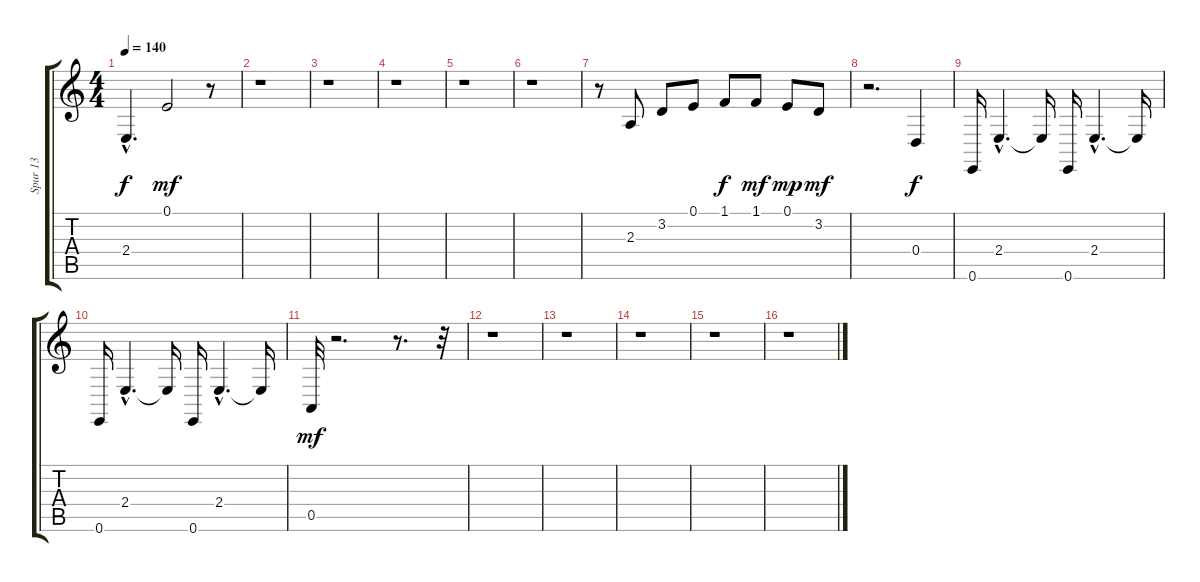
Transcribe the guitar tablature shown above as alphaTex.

\track ("Spur 13" "Spur 13") {instrument marimba}
\staff {score tabs}
\tuning (E4 B3 G3 D3 A2 E2) {hide}
\ts (4 4)
\tempo 140
\clef g2
\ks c
2.4{hac t}.4{d dy f} 0.1.2{dy mf} r.8 |
r.1 |
r.1 |
r.1 |
r.1 |
r.1 |
r.8 2.3.8 3.2.8 0.1.8 1.1.8{dy f} 1.1.8{dy mf} 0.1.8{dy mp} 3.2.8{dy mf} |
r.2{d} 0.4.4{dy f} |
0.6.16 2.4{hac}.4{d} 2.4{t}.16 0.6.16 2.4{hac}.4{d} 2.4{t}.16 |
0.6.16 2.4{hac}.4{d} 2.4{t}.16 0.6.16 2.4{hac}.4{d} 2.4{t}.16 |
0.5.32{dy mf} r.2{d} r.8{d} r.32 |
r.1 |
r.1 |
r.1 |
r.1 |
r.1
